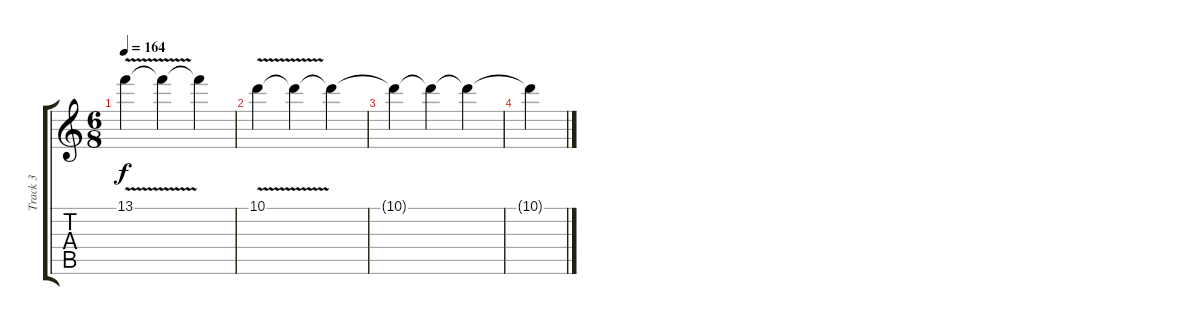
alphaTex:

\track ("Track 3" "Track 3") {instrument distortionguitar}
\staff {score tabs}
\tuning (E4 B3 G3 D3 A2 E2) {hide}
\ts (6 8)
\tempo 164
\clef g2
\ks c
13.1{v}.4{dy f} 13.1{t}.4 13.1{t}.4 |
10.1{v}.4 10.1{t}.4 10.1{t}.4 |
10.1{t}.4 10.1{t}.4 10.1{t}.4 |
10.1{t}.4
